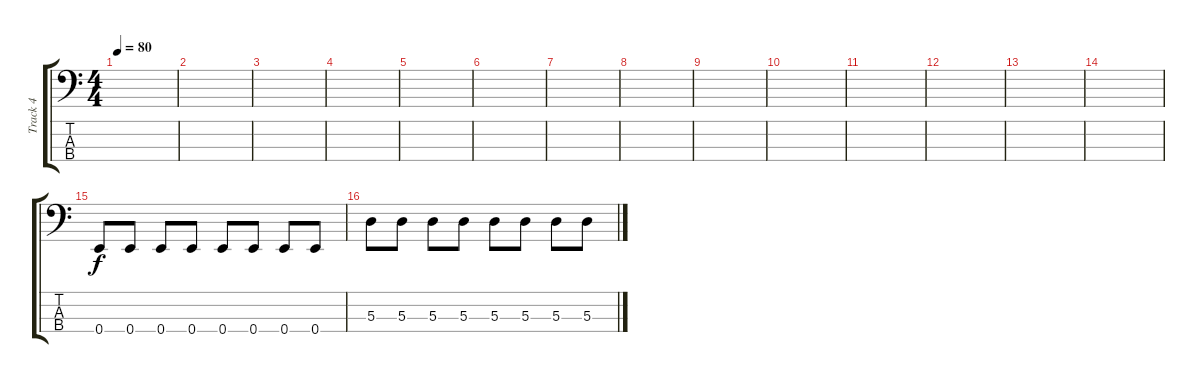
\track ("Track 4" "Track 4") {instrument acousticbass}
\staff {score tabs}
\tuning (G2 D2 A1 E1) {hide}
\ts (4 4)
\tempo 80
\clef f4
\ks c
|
|
|
|
|
|
|
|
|
|
|
|
|
|
0.4.8 0.4.8 0.4.8 0.4.8 0.4.8 0.4.8 0.4.8 0.4.8 |
5.3.8 5.3.8 5.3.8 5.3.8 5.3.8 5.3.8 5.3.8 5.3.8
